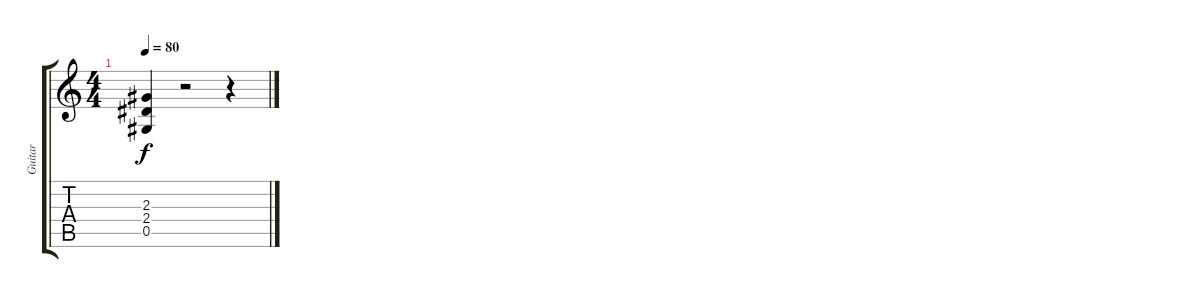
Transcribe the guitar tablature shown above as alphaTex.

\track ("Guitar" "Guitar") {instrument distortionguitar}
\staff {score tabs}
\tuning (Eb4 Bb3 Gb3 Db3 Ab2 Eb2) {hide}
\ts (4 4)
\tempo 80
\clef g2
\ks c
(2.3 2.4 0.5).4{dy f} r.2 r.4
